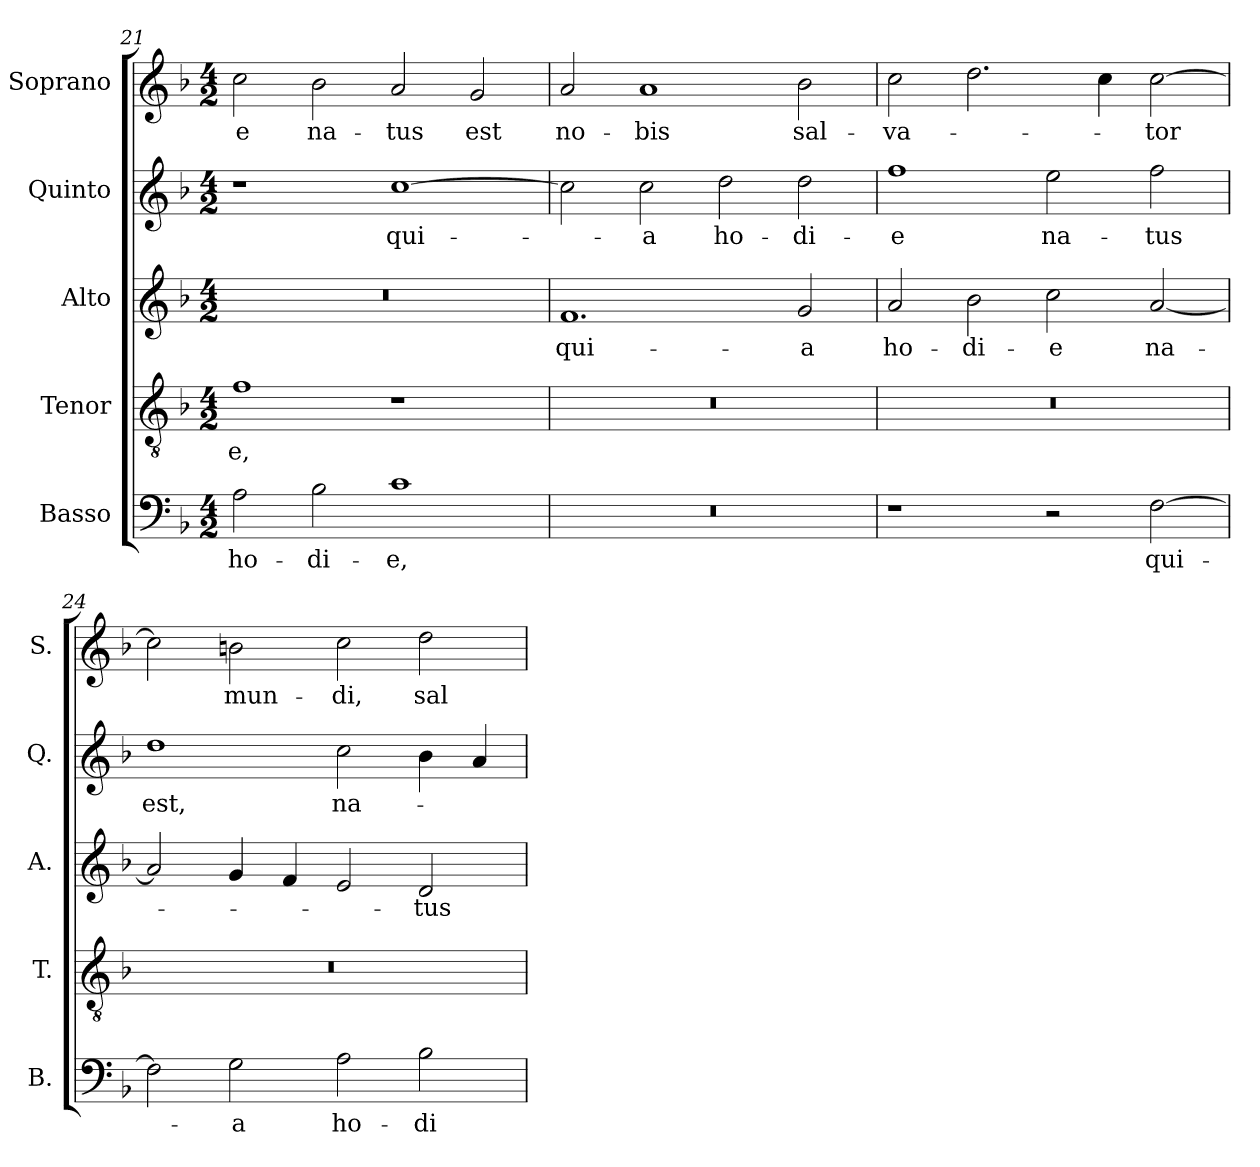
**kern	**text	**kern	**text	**kern	**text	**kern	**text	**kern	**text
*part5	*part5	*part4	*part4	*part3	*part3	*part2	*part2	*part1	*part1
*staff5	*staff5	*staff4	*staff4	*staff3	*staff3	*staff2	*staff2	*staff1	*staff1
*I"Basso	*	*I"Tenor	*	*I"Alto	*	*I"Quinto	*	*I"Soprano	*
*I'B.	*	*I'T.	*	*I'A.	*	*I'Q.	*	*I'S.	*
*clefF4	*	*clefGv2	*	*clefG2	*	*clefG2	*	*clefG2	*
*	*	*ITrd7c12	*	*	*	*	*	*	*
*k[b-]	*	*k[b-]	*	*k[b-]	*	*k[b-]	*	*k[b-]	*
*F:	*	*F:	*	*F:	*	*F:	*	*F:	*
*M4/2	*	*M4/2	*	*M4/2	*	*M4/2	*	*M4/2	*
=21	=21	=21	=21	=21	=21	=21	=21	=21	=21
!	!LO:LY:b:color=#000000	!	!	!	!	!	!	!	!
!	!	!	!LO:LY:b:color=#000000	!LO:N:vis=1	!	!	!	!	!
!	!	!	!	!	!	!	!	!	!LO:LY:b:color=#000000
2Ai\	ho-	1Fi	-e,	0r	.	1r	.	2cci\	-e
!	!LO:LY:b:color=#000000	!	!	!	!	!	!	!	!
!	!	!	!	!	!	!	!	!	!LO:LY:b:color=#000000
2B-i\	-di-	.	.	.	.	.	.	2b-i\	na-
!	!LO:LY:b:color=#000000	!	!	!	!	!	!	!	!
!	!	!	!	!	!	!	!LO:LY:b:color=#000000	!	!
!	!	!	!	!	!	!	!	!	!LO:LY:b:color=#000000
1ci	-e,	1r	.	.	.	[1cci	qui-	2ai/	-tus
!	!	!	!	!	!	!	!	!	!LO:LY:b:color=#000000
.	.	.	.	.	.	.	.	2gi/	est
!!LO:LB:g=z
=22	=22	=22	=22	=22	=22	=22	=22	=22	=22
!LO:N:vis=1	!	!LO:N:vis=1	!	!	!	!	!	!	!
!	!	!	!	!	!LO:LY:b:color=#000000	!	!	!	!
!	!	!	!	!	!	!	!	!	!LO:LY:b:color=#000000
0r	.	0r	.	1.fi	qui-	2cci\]	.	2ai/	no-
!	!	!	!	!	!	!	!LO:LY:b:color=#000000	!	!
!	!	!	!	!	!	!	!	!	!LO:LY:b:color=#000000
.	.	.	.	.	.	2cci\	-a	1ai	-bis
!	!	!	!	!	!	!	!LO:LY:b:color=#000000	!	!
.	.	.	.	.	.	2ddi\	ho-	.	.
!	!	!	!	!	!LO:LY:b:color=#000000	!	!	!	!
!	!	!	!	!	!	!	!LO:LY:b:color=#000000	!	!
!	!	!	!	!	!	!	!	!	!LO:LY:b:color=#000000
.	.	.	.	2gi/	-a	2ddi\	-di-	2b-i\	sal-
=23	=23	=23	=23	=23	=23	=23	=23	=23	=23
!	!	!LO:N:vis=1	!	!	!	!	!	!	!
!	!	!	!	!	!LO:LY:b:color=#000000	!	!	!	!
!	!	!	!	!	!	!	!LO:LY:b:color=#000000	!	!
!	!	!	!	!	!	!	!	!	!LO:LY:b:color=#000000
1r	.	0r	.	2ai/	ho-	1ffi	-e	2cci\	-va-
!	!	!	!	!	!LO:LY:b:color=#000000	!	!	!	!
.	.	.	.	2b-i\	-di-	.	.	2.ddi\	.
!	!	!	!	!	!LO:LY:b:color=#000000	!	!	!	!
!	!	!	!	!	!	!	!LO:LY:b:color=#000000	!	!
2r	.	.	.	2cci\	-e	2eei\	na-	.	.
.	.	.	.	.	.	.	.	4cci\	.
!	!LO:LY:b:color=#000000	!	!	!	!	!	!	!	!
!	!	!	!	!	!LO:LY:b:color=#000000	!	!	!	!
!	!	!	!	!	!	!	!LO:LY:b:color=#000000	!	!
!	!	!	!	!	!	!	!	!	!LO:LY:b:color=#000000
[2Fi\	qui-	.	.	[2ai/	na-	2ffi\	-tus	[2cci\	-tor
=24	=24	=24	=24	=24	=24	=24	=24	=24	=24
!	!	!LO:N:vis=1	!	!	!	!	!	!	!
!	!	!	!	!	!	!	!LO:LY:b:color=#000000	!	!
2Fi\]	.	0r	.	2ai/]	.	1ddi	est,	2cci\]	.
!	!LO:LY:b:color=#000000	!	!	!	!	!	!	!	!
!	!	!	!	!	!	!	!	!	!LO:LY:b:color=#000000
2Gi\	-a	.	.	4gi/	.	.	.	2bni\	mun-
.	.	.	.	4fi/	.	.	.	.	.
!	!LO:LY:b:color=#000000	!	!	!	!	!	!	!	!
!	!	!	!	!	!	!	!LO:LY:b:color=#000000	!	!
!	!	!	!	!	!	!	!	!	!LO:LY:b:color=#000000
2Ai\	ho-	.	.	2ei/	.	2cci\	na-	2cci\	-di,
!	!LO:LY:b:color=#000000	!	!	!	!	!	!	!	!
!	!	!	!	!	!LO:LY:b:color=#000000	!	!	!	!
!	!	!	!	!	!	!	!	!	!LO:LY:b:color=#000000
2B-i\	-di-	.	.	2di/	-tus	4b-i\	.	2ddi\	sal-
.	.	.	.	.	.	4ai/	.	.	.
=	=	=	=	=	=	=	=	=	=
*-	*-	*-	*-	*-	*-	*-	*-	*-	*-
